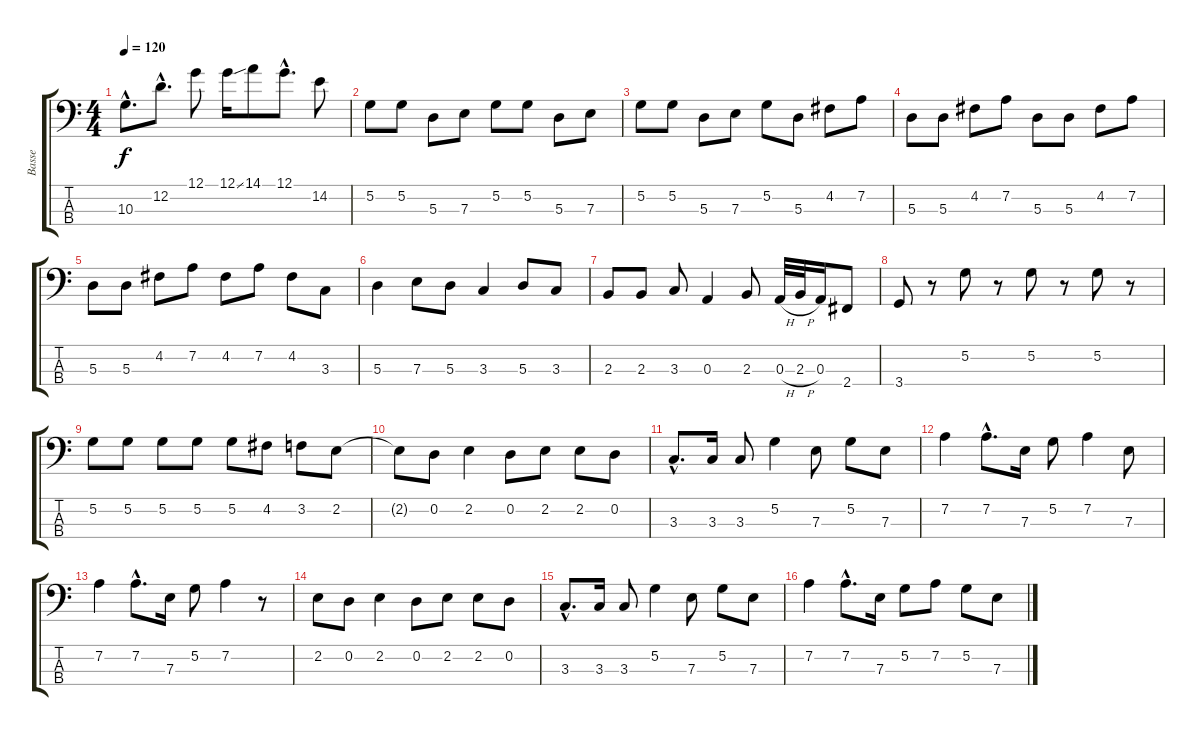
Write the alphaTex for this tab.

\track ("Basse" "Basse") {instrument electricbassfinger}
\staff {score tabs}
\tuning (G2 D2 A1 E1) {hide}
\ts (4 4)
\tempo 120
\clef f4
\ks c
10.3{hac}.8{d dy f} 12.2{hac}.8{d} 12.1.8 12.1{ss}.16 14.1.8 12.1{hac}.8{d} 14.2.8 |
5.2.8 5.2.8 5.3.8 7.3.8 5.2.8 5.2.8 5.3.8 7.3.8 |
5.2.8 5.2.8 5.3.8 7.3.8 5.2.8 5.3.8 4.2.8 7.2.8 |
5.3.8 5.3.8 4.2.8 7.2.8 5.3.8 5.3.8 4.2.8 7.2.8 |
5.3.8 5.3.8 4.2.8 7.2.8 4.2.8 7.2.8 4.2.8 3.3.8 |
5.3.4 7.3.8 5.3.8 3.3.4 5.3.8 3.3.8 |
2.3.8 2.3.8 3.3.8 0.3.4 2.3.8 0.3{h}.32 2.3{h}.32 0.3.16 2.4.8 |
3.4.8 r.8 5.2.8 r.8 5.2.8 r.8 5.2.8 r.8 |
5.2.8 5.2.8 5.2.8 5.2.8 5.2.8 4.2.8 3.2.8 2.2.8 |
2.2{t}.8 0.2.8 2.2.4 0.2.8 2.2.8 2.2.8 0.2.8 |
3.3{hac}.8{d} 3.3.16 3.3.8 5.2.4 7.3.8 5.2.8 7.3.8 |
7.2.4 7.2{hac}.8{d} 7.3.16 5.2.8 7.2.4 7.3.8 |
7.2.4 7.2{hac}.8{d} 7.3.16 5.2.8 7.2.4 r.8 |
2.2.8 0.2.8 2.2.4 0.2.8 2.2.8 2.2.8 0.2.8 |
3.3{hac}.8{d} 3.3.16 3.3.8 5.2.4 7.3.8 5.2.8 7.3.8 |
7.2.4 7.2{hac}.8{d} 7.3.16 5.2.8 7.2.8 5.2.8 7.3.8
